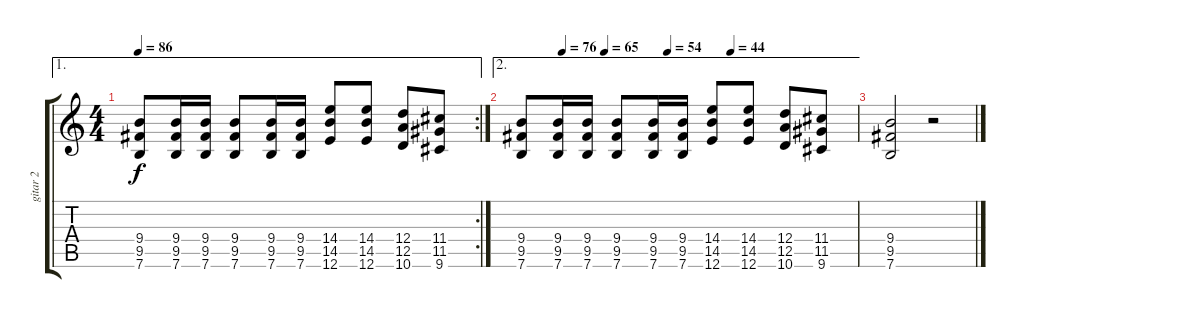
\track ("gitar 2" "gitar 2") {instrument distortionguitar}
\staff {score tabs}
\tuning (E4 B3 G3 D3 A2 E2) {hide}
\ae 1
\rc 2
\ts (4 4)
\tempo 86
\clef g2
\ks c
(9.4 9.5 7.6).8{dy f} (9.4 9.5 7.6).16 (9.4 9.5 7.6).16 (9.4 9.5 7.6).8 (9.4 9.5 7.6).16 (9.4 9.5 7.6).16 (14.4 14.5 12.6).8 (14.4 14.5 12.6).8 (12.4 12.5 10.6).8 (11.4 11.5 9.6).8 |
\ae 2
\tempo (76 0.125)
\tempo (65 0.25)
\tempo (54 0.4375)
\tempo (44 0.625)
(9.4 9.5 7.6).8 (9.4 9.5 7.6).16 (9.4 9.5 7.6).16 (9.4 9.5 7.6).8 (9.4 9.5 7.6).16 (9.4 9.5 7.6).16 (14.4 14.5 12.6).8 (14.4 14.5 12.6).8 (12.4 12.5 10.6).8 (11.4 11.5 9.6).8 |
(9.4 9.5 7.6).2 r.2
